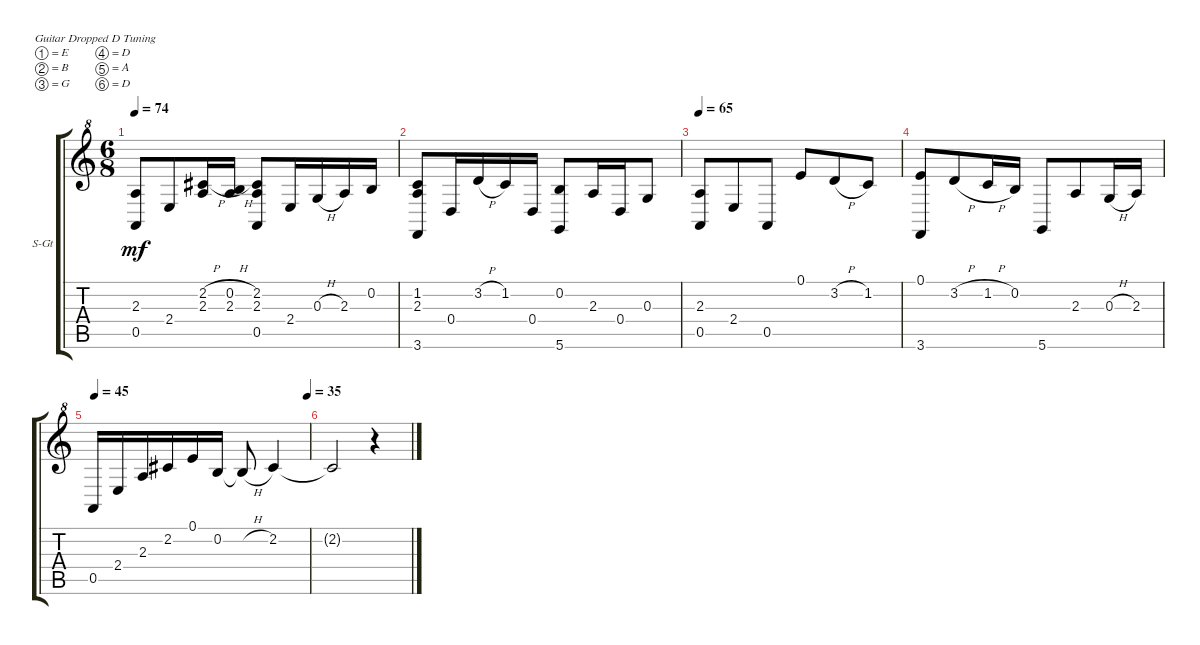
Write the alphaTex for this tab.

\defaultSystemsLayout 4
\bracketExtendMode groupsimilarinstruments
\firstSystemTrackNameOrientation horizontal
\otherSystemsTrackNameOrientation horizontal
\track ("Steel Guitar" "S-Gt") {instrument acousticguitarsteel}
\staff {score tabs}
\tuning (E4 B3 G3 D3 A2 D2)
\ts (6 8)
\tempo 74
\clef g2
\ottava 8va
\ks c
(2.3 0.5).8{dy mf} 2.4.8 (2.2{h} 2.3).16 (2.3 0.2{h}).16 (2.2 2.3 0.5).8 2.4.16 0.3{h}.16 2.3.16 0.2.16 |
(1.2 2.3 3.6).8 0.4.16 3.2{h}.16 1.2.16 0.4.16 (0.2 5.6).8 2.3.16 0.4.16 0.3.8 |
\tempo 65
(2.3 0.5).8 2.4.8 0.5.8 0.1.8 3.2{h}.8 1.2.8 |
(0.1 3.6).8 3.2{h}.8 1.2{h}.16 0.2.16 5.6.8 2.3.8 0.3{h}.16 2.3.16 |
\tempo (45 0.0125)
\tempo (35 0.992806)
0.5.16 2.4.16 2.3.16 2.2.16 0.1.16 0.2.16 0.2{h t}.8 2.2.4 |
2.2{t}.2 r.4
